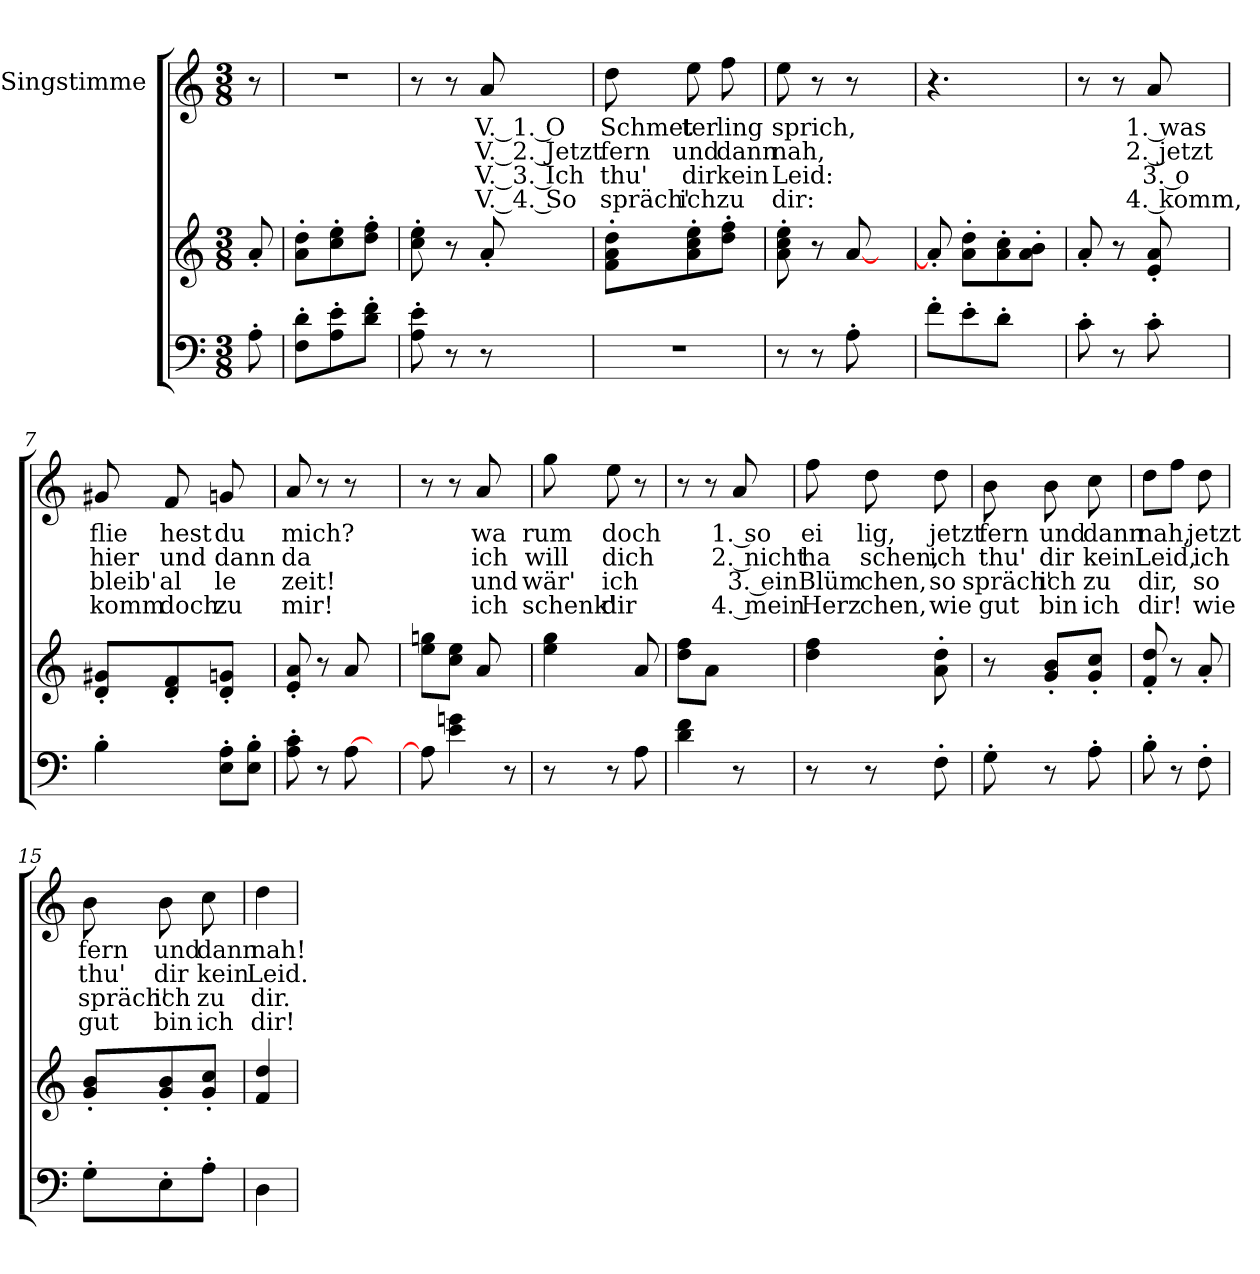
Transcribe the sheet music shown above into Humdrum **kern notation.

**kern	**kern	**kern	**text	**text	**text	**text
*part2	*part2	*part1	*part1	*part1	*part1	*part1
*staff3	*staff2	*staff1	*staff1	*staff1	*staff1	*staff1
*	*	*I"Singstimme	*	*	*	*
*clefF4	*clefG2	*clefG2	*	*	*	*
*M3/8	*M3/8	*M3/8	*	*	*	*
=	=	=	=	=	=	=
8A'	8a'	8r	.	.	.	.
=1	=1	=1	=1	=1	=1	=1
8F' 8d'L	8a' 8dd'L	4.r	.	.	.	.
8A' 8e'	8cc' 8ee'	.	.	.	.	.
8d' 8f'J	8dd' 8ff'J	.	.	.	.	.
=2	=2	=2	=2	=2	=2	=2
8A' 8e'	8cc' 8ee'	8r	.	.	.	.
8r	8r	8r	.	.	.	.
8r	8a'	8a	V. 1. O	V. 2. Jetzt	V. 3. Ich	V. 4. So
=3	=3	=3	=3	=3	=3	=3
4.r	8f' 8a' 8dd'L	8dd	Schmet	fern	thu'	spräch'
.	8a' 8cc' 8ee'	8ee	ter	und	dir	ich
.	8dd' 8ff'J	8ff	ling	dann	kein	zu
=4	=4	=4	=4	=4	=4	=4
8r	8a' 8cc' 8ee'	8ee	sprich,	nah,	Leid:	dir:
8r	8r	8r	.	.	.	.
8A'	[8a	8r	.	.	.	.
8ryy	8ryy	8ryy	.	.	.	.
!!LO:LB:g=z
=5	=5	=5	=5	=5	=5	=5
8f'L	8a']	4.r	.	.	.	.
8e'	8a' 8dd'L	.	.	.	.	.
8d'J	8a' 8cc'	.	.	.	.	.
8ryy	8a' 8b'J	8ryy	.	.	.	.
=6	=6	=6	=6	=6	=6	=6
8c'	8a'	8r	.	.	.	.
8r	8r	8r	.	.	.	.
8c'	8e' 8a'	8a	1. was	2. jetzt	3. o	4. komm,
=7	=7	=7	=7	=7	=7	=7
4B'	8d' 8g#X'L	8g#X	flie	hier	bleib'	komm
.	8d' 8f'	8f	hest	und	al	doch
8E' 8A'L	8d' 8g'J	8g	du	dann	le	zu
8E' 8B'J	8ryy	8ryy	.	.	.	.
=8	=8	=8	=8	=8	=8	=8
8A' 8c'	8e' 8a'	8a	mich?	da	zeit!	mir!
8r	8r	8r	.	.	.	.
[8A	8a	8r	.	.	.	.
8ryy	8ryy	8ryy	.	.	.	.
=9	=9	=9	=9	=9	=9	=9
8A]	8ee 8ggnL	8r	.	.	.	.
4e 4gn	8cc 8eeJ	8r	.	.	.	.
.	8a	8a	wa	ich	und	ich
8r	8ryy	8ryy	.	.	.	.
=10	=10	=10	=10	=10	=10	=10
8r	4ee 4gg	8gg	rum	will	wär'	schenk'
8r	.	8ee	doch	dich	ich	dir
8A	8a	8r	.	.	.	.
!!LO:LB:g=z
=11	=11	=11	=11	=11	=11	=11
4d 4f	8dd 8ffL	8r	.	.	.	.
.	8aJ	8r	.	.	.	.
8r	8ryy	8a	1. so	2. nicht	3. ein	4. mein
=12	=12	=12	=12	=12	=12	=12
8r	4dd 4ff	8ff	ei	ha	Blüm	Herz
8r	.	8dd	lig,	schen,	chen,	chen,
8F'	8a' 8dd'	8dd	jetzt	ich	so	wie
=13	=13	=13	=13	=13	=13	=13
8G'	8r	8b	fern	thu'	spräch'	gut
8r	8g' 8b'L	8b	und	dir	ich	bin
8A'	8g' 8cc'J	8cc	dann	kein	zu	ich
=14	=14	=14	=14	=14	=14	=14
8B'	8f' 8dd'	8ddL	nah,	Leid,	dir,	dir!
8r	8r	8ffJ	.	.	.	.
8F'	8a'	8dd	jetzt	ich	so	wie
=15	=15	=15	=15	=15	=15	=15
8G'L	8g' 8b'L	8b	fern	thu'	spräch'	gut
8E'	8g' 8b'	8b	und	dir	ich	bin
8A'J	8g' 8cc'J	8cc	dann	kein	zu	ich
=16	=16	=16	=16	=16	=16	=16
4D	4f 4dd	4dd	nah!	Leid.	dir.	dir!
=	=	=	=	=	=	=
*-	*-	*-	*-	*-	*-	*-
